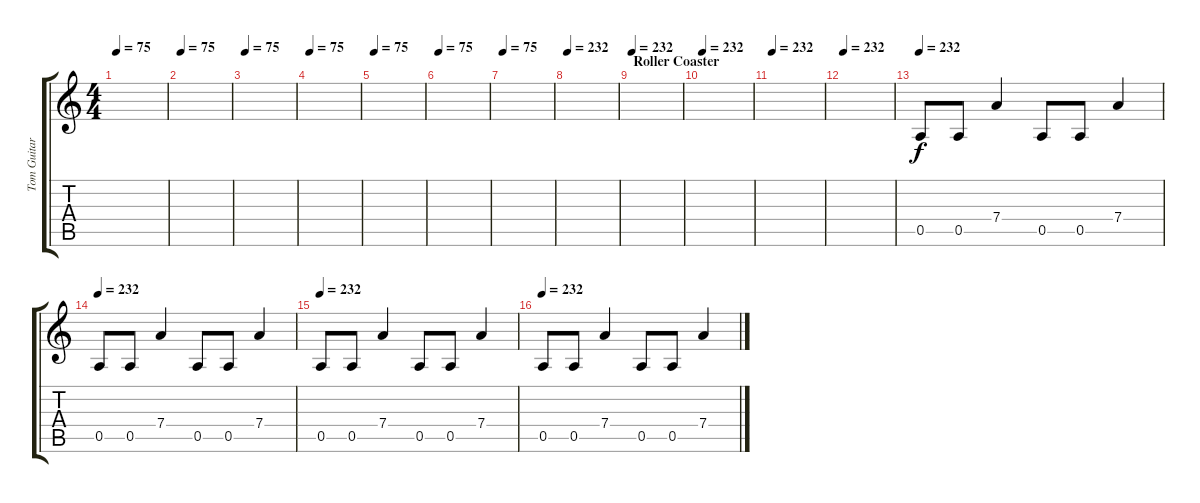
\track ("Tom Guitar 2" "Tom Guitar") {instrument distortionguitar}
\staff {score tabs}
\tuning (E4 B3 G3 D3 A2 E2) {hide}
\ts (4 4)
\tempo 75
\clef g2
\ks c
|
\tempo 75
|
\tempo 75
|
\tempo 75
|
\tempo 75
|
\tempo 75
|
\tempo 75
|
\tempo 232
|
\section ("" "Roller Coaster")
\tempo 232
|
\tempo 232
|
\tempo 232
|
\tempo 232
|
\tempo 232
0.5.8{instrument electricguitarclean} 0.5.8 7.4.4 0.5.8 0.5.8 7.4.4 |
\tempo 232
0.5.8{instrument electricguitarclean} 0.5.8 7.4.4 0.5.8 0.5.8 7.4.4 |
\tempo 232
0.5.8{instrument electricguitarclean} 0.5.8 7.4.4 0.5.8 0.5.8 7.4.4 |
\tempo 232
0.5.8{instrument electricguitarclean} 0.5.8 7.4.4 0.5.8 0.5.8 7.4.4
